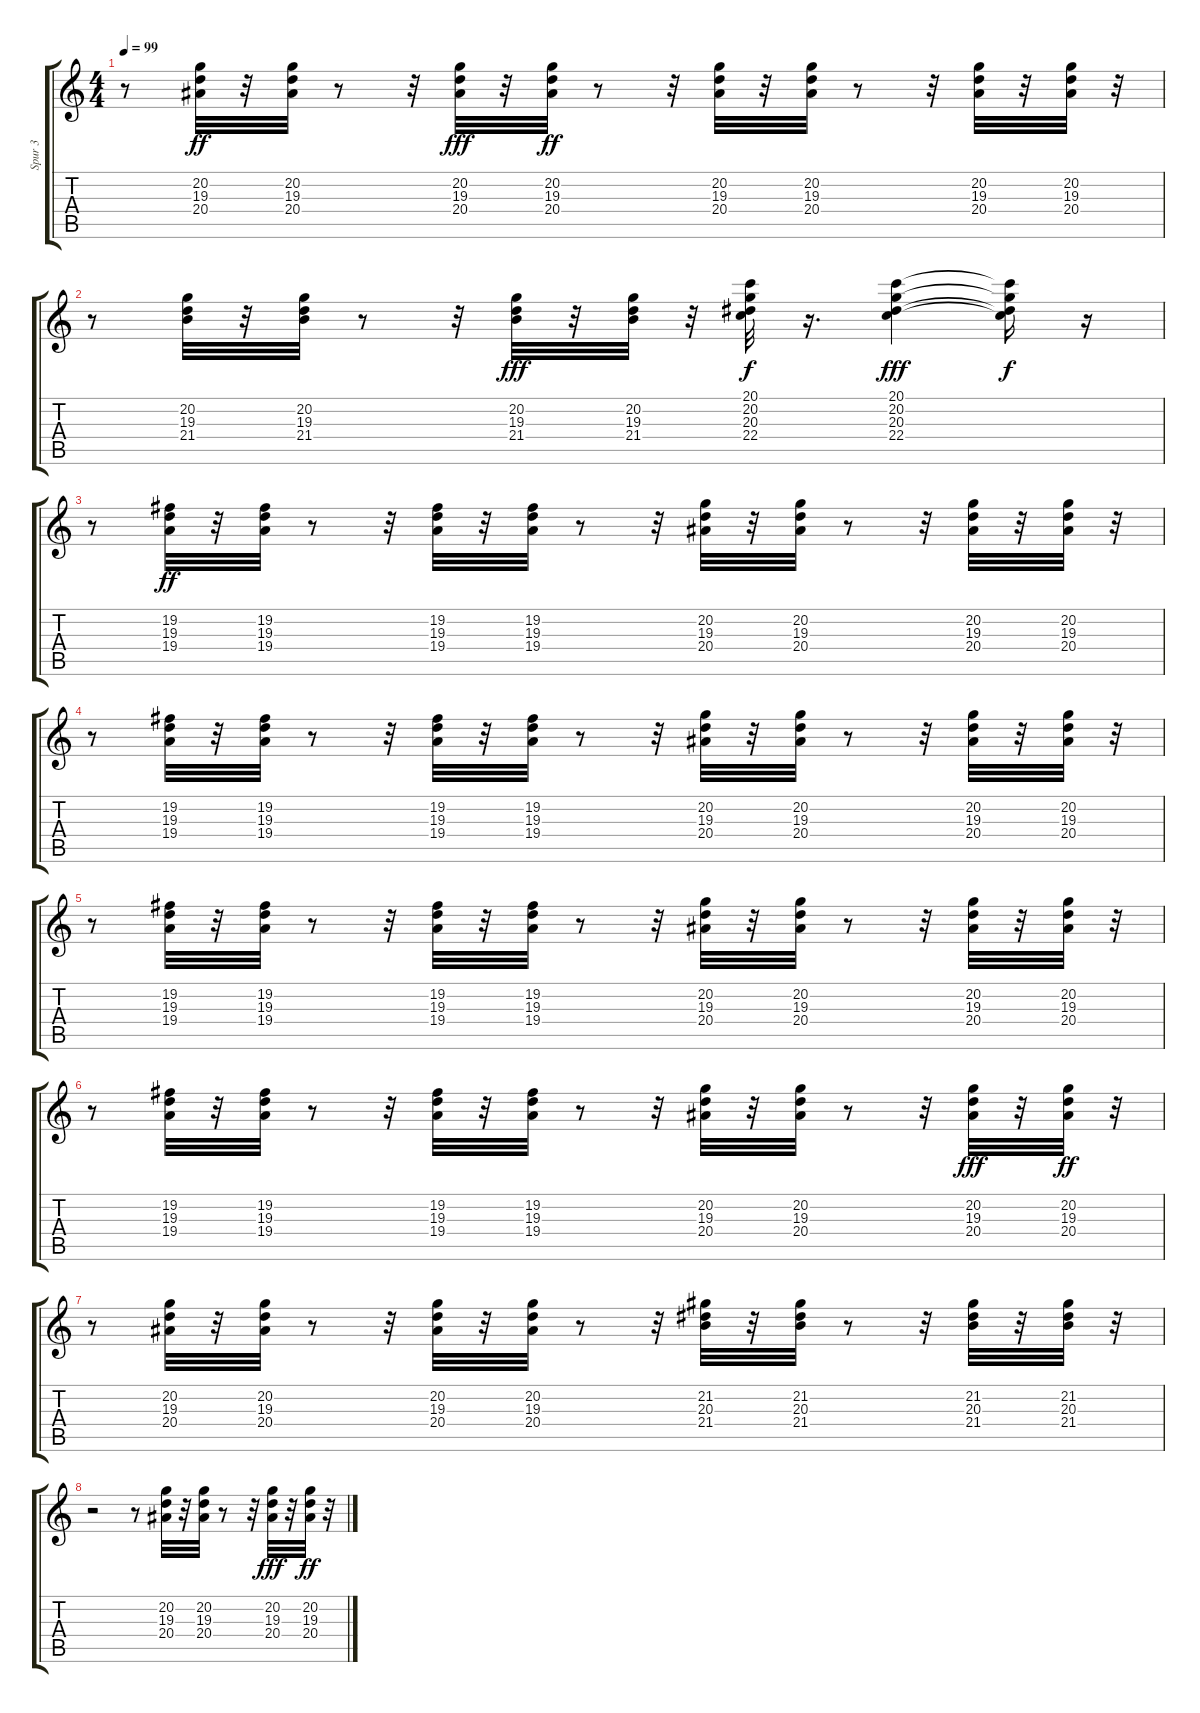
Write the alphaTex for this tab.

\track ("Spur 3" "Spur 3") {instrument acousticgrandpiano}
\staff {score tabs}
\tuning (E4 B3 G3 D3 A2 E2) {hide}
\ts (4 4)
\tempo 99
\clef g2
\ks c
r.8{dy ff} (20.2 19.3 20.4).32 r.32 (20.2 19.3 20.4).32 r.8 r.32 (20.2 19.3 20.4).32{dy fff} r.32 (20.2 19.3 20.4).32{dy ff} r.8 r.32 (20.2 19.3 20.4).32 r.32 (20.2 19.3 20.4).32 r.8 r.32 (20.2 19.3 20.4).32 r.32 (20.2 19.3 20.4).32 r.32 |
r.8 (20.2 19.3 21.4).32 r.32 (20.2 19.3 21.4).32 r.8 r.32 (20.2 19.3 21.4).32{dy fff} r.32 (20.2 19.3 21.4).32 r.32 (20.1 20.2 20.3 22.4).32{dy f} r.16{d} (20.1 20.2 20.3 22.4).4{dy fff} (20.1{t} 20.2{t} 20.3{t} 22.4{t}).16{dy f} r.16 |
r.8 (19.2 19.3 19.4).32{dy ff} r.32 (19.2 19.3 19.4).32 r.8 r.32 (19.2 19.3 19.4).32 r.32 (19.2 19.3 19.4).32 r.8 r.32 (20.2 19.3 20.4).32 r.32 (20.2 19.3 20.4).32 r.8 r.32 (20.2 19.3 20.4).32 r.32 (20.2 19.3 20.4).32 r.32 |
r.8 (19.2 19.3 19.4).32 r.32 (19.2 19.3 19.4).32 r.8 r.32 (19.2 19.3 19.4).32 r.32 (19.2 19.3 19.4).32 r.8 r.32 (20.2 19.3 20.4).32 r.32 (20.2 19.3 20.4).32 r.8 r.32 (20.2 19.3 20.4).32 r.32 (20.2 19.3 20.4).32 r.32 |
r.8 (19.2 19.3 19.4).32 r.32 (19.2 19.3 19.4).32 r.8 r.32 (19.2 19.3 19.4).32 r.32 (19.2 19.3 19.4).32 r.8 r.32 (20.2 19.3 20.4).32 r.32 (20.2 19.3 20.4).32 r.8 r.32 (20.2 19.3 20.4).32 r.32 (20.2 19.3 20.4).32 r.32 |
r.8 (19.2 19.3 19.4).32 r.32 (19.2 19.3 19.4).32 r.8 r.32 (19.2 19.3 19.4).32 r.32 (19.2 19.3 19.4).32 r.8 r.32 (20.2 19.3 20.4).32 r.32 (20.2 19.3 20.4).32 r.8 r.32 (20.2 19.3 20.4).32{dy fff} r.32 (20.2 19.3 20.4).32{dy ff} r.32 |
r.8 (20.2 19.3 20.4).32 r.32 (20.2 19.3 20.4).32 r.8 r.32 (20.2 19.3 20.4).32 r.32 (20.2 19.3 20.4).32 r.8 r.32 (21.2 20.3 21.4).32 r.32 (21.2 20.3 21.4).32 r.8 r.32 (21.2 20.3 21.4).32 r.32 (21.2 20.3 21.4).32 r.32 |
r.2 r.8 (20.2 19.3 20.4).32 r.32 (20.2 19.3 20.4).32 r.8 r.32 (20.2 19.3 20.4).32{dy fff} r.32 (20.2 19.3 20.4).32{dy ff} r.32
